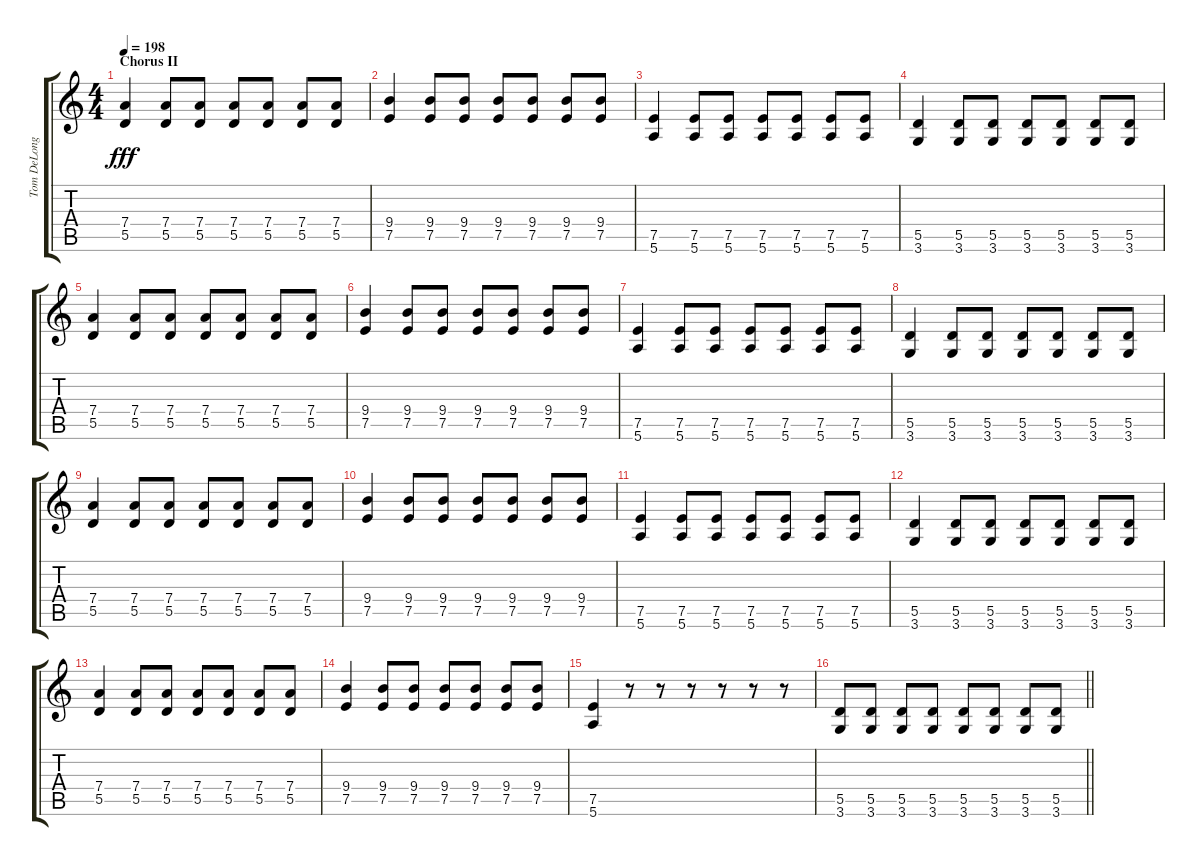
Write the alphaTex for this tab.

\track ("Tom DeLonge" "Tom DeLong") {instrument distortionguitar}
\staff {score tabs}
\tuning (E4 B3 G3 D3 A2 E2) {hide}
\ts (4 4)
\section ("" "Chorus II")
\tempo 198
\clef g2
\ks c
(7.4 5.5).4{dy fff} (7.4 5.5).8 (7.4 5.5).8 (7.4 5.5).8 (7.4 5.5).8 (7.4 5.5).8 (7.4 5.5).8 |
(9.4 7.5).4 (9.4 7.5).8 (9.4 7.5).8 (9.4 7.5).8 (9.4 7.5).8 (9.4 7.5).8 (9.4 7.5).8 |
(7.5 5.6).4 (7.5 5.6).8 (7.5 5.6).8 (7.5 5.6).8 (7.5 5.6).8 (7.5 5.6).8 (7.5 5.6).8 |
(5.5 3.6).4 (5.5 3.6).8 (5.5 3.6).8 (5.5 3.6).8 (5.5 3.6).8 (5.5 3.6).8 (5.5 3.6).8 |
(7.4 5.5).4 (7.4 5.5).8 (7.4 5.5).8 (7.4 5.5).8 (7.4 5.5).8 (7.4 5.5).8 (7.4 5.5).8 |
(9.4 7.5).4 (9.4 7.5).8 (9.4 7.5).8 (9.4 7.5).8 (9.4 7.5).8 (9.4 7.5).8 (9.4 7.5).8 |
(7.5 5.6).4 (7.5 5.6).8 (7.5 5.6).8 (7.5 5.6).8 (7.5 5.6).8 (7.5 5.6).8 (7.5 5.6).8 |
(5.5 3.6).4 (5.5 3.6).8 (5.5 3.6).8 (5.5 3.6).8 (5.5 3.6).8 (5.5 3.6).8 (5.5 3.6).8 |
(7.4 5.5).4 (7.4 5.5).8 (7.4 5.5).8 (7.4 5.5).8 (7.4 5.5).8 (7.4 5.5).8 (7.4 5.5).8 |
(9.4 7.5).4 (9.4 7.5).8 (9.4 7.5).8 (9.4 7.5).8 (9.4 7.5).8 (9.4 7.5).8 (9.4 7.5).8 |
(7.5 5.6).4 (7.5 5.6).8 (7.5 5.6).8 (7.5 5.6).8 (7.5 5.6).8 (7.5 5.6).8 (7.5 5.6).8 |
(5.5 3.6).4 (5.5 3.6).8 (5.5 3.6).8 (5.5 3.6).8 (5.5 3.6).8 (5.5 3.6).8 (5.5 3.6).8 |
(7.4 5.5).4 (7.4 5.5).8 (7.4 5.5).8 (7.4 5.5).8 (7.4 5.5).8 (7.4 5.5).8 (7.4 5.5).8 |
(9.4 7.5).4 (9.4 7.5).8 (9.4 7.5).8 (9.4 7.5).8 (9.4 7.5).8 (9.4 7.5).8 (9.4 7.5).8 |
(7.5 5.6).4 r.8 r.8 r.8 r.8 r.8 r.8 |
\barLineRight lightlight
(5.5 3.6).8 (5.5 3.6).8 (5.5 3.6).8 (5.5 3.6).8 (5.5 3.6).8 (5.5 3.6).8 (5.5 3.6).8 (5.5 3.6).8
